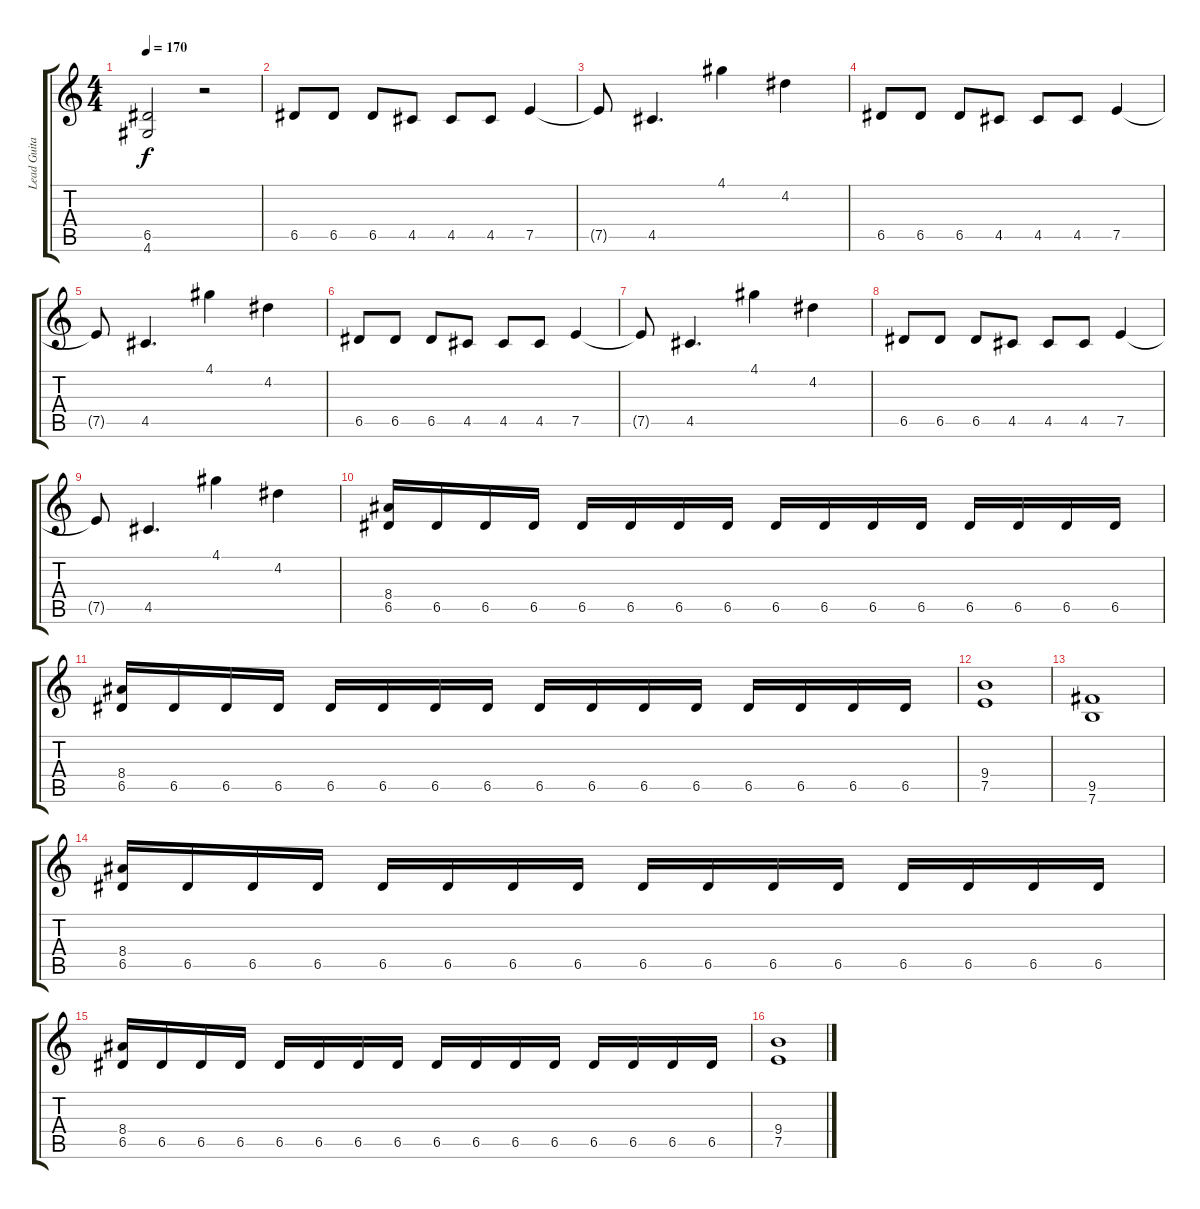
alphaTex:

\track ("Lead Guitar" "Lead Guita") {instrument overdrivenguitar}
\staff {score tabs}
\tuning (E4 B3 G3 D3 A2 E2) {hide}
\ts (4 4)
\tempo 170
\clef g2
\ks c
(6.5 4.6).2{dy f} r.2 |
6.5.8 6.5.8 6.5.8 4.5.8 4.5.8 4.5.8 7.5.4 |
7.5{t}.8 4.5.4{d} 4.1.4 4.2.4 |
6.5.8 6.5.8 6.5.8 4.5.8 4.5.8 4.5.8 7.5.4 |
7.5{t}.8 4.5.4{d} 4.1.4 4.2.4 |
6.5.8 6.5.8 6.5.8 4.5.8 4.5.8 4.5.8 7.5.4 |
7.5{t}.8 4.5.4{d} 4.1.4 4.2.4 |
6.5.8 6.5.8 6.5.8 4.5.8 4.5.8 4.5.8 7.5.4 |
7.5{t}.8 4.5.4{d} 4.1.4 4.2.4 |
(8.4 6.5).16 6.5.16 6.5.16 6.5.16 6.5.16 6.5.16 6.5.16 6.5.16 6.5.16 6.5.16 6.5.16 6.5.16 6.5.16 6.5.16 6.5.16 6.5.16 |
(8.4 6.5).16 6.5.16 6.5.16 6.5.16 6.5.16 6.5.16 6.5.16 6.5.16 6.5.16 6.5.16 6.5.16 6.5.16 6.5.16 6.5.16 6.5.16 6.5.16 |
(9.4 7.5).1 |
(9.5 7.6).1 |
(8.4 6.5).16 6.5.16 6.5.16 6.5.16 6.5.16 6.5.16 6.5.16 6.5.16 6.5.16 6.5.16 6.5.16 6.5.16 6.5.16 6.5.16 6.5.16 6.5.16 |
(8.4 6.5).16 6.5.16 6.5.16 6.5.16 6.5.16 6.5.16 6.5.16 6.5.16 6.5.16 6.5.16 6.5.16 6.5.16 6.5.16 6.5.16 6.5.16 6.5.16 |
(9.4 7.5).1
